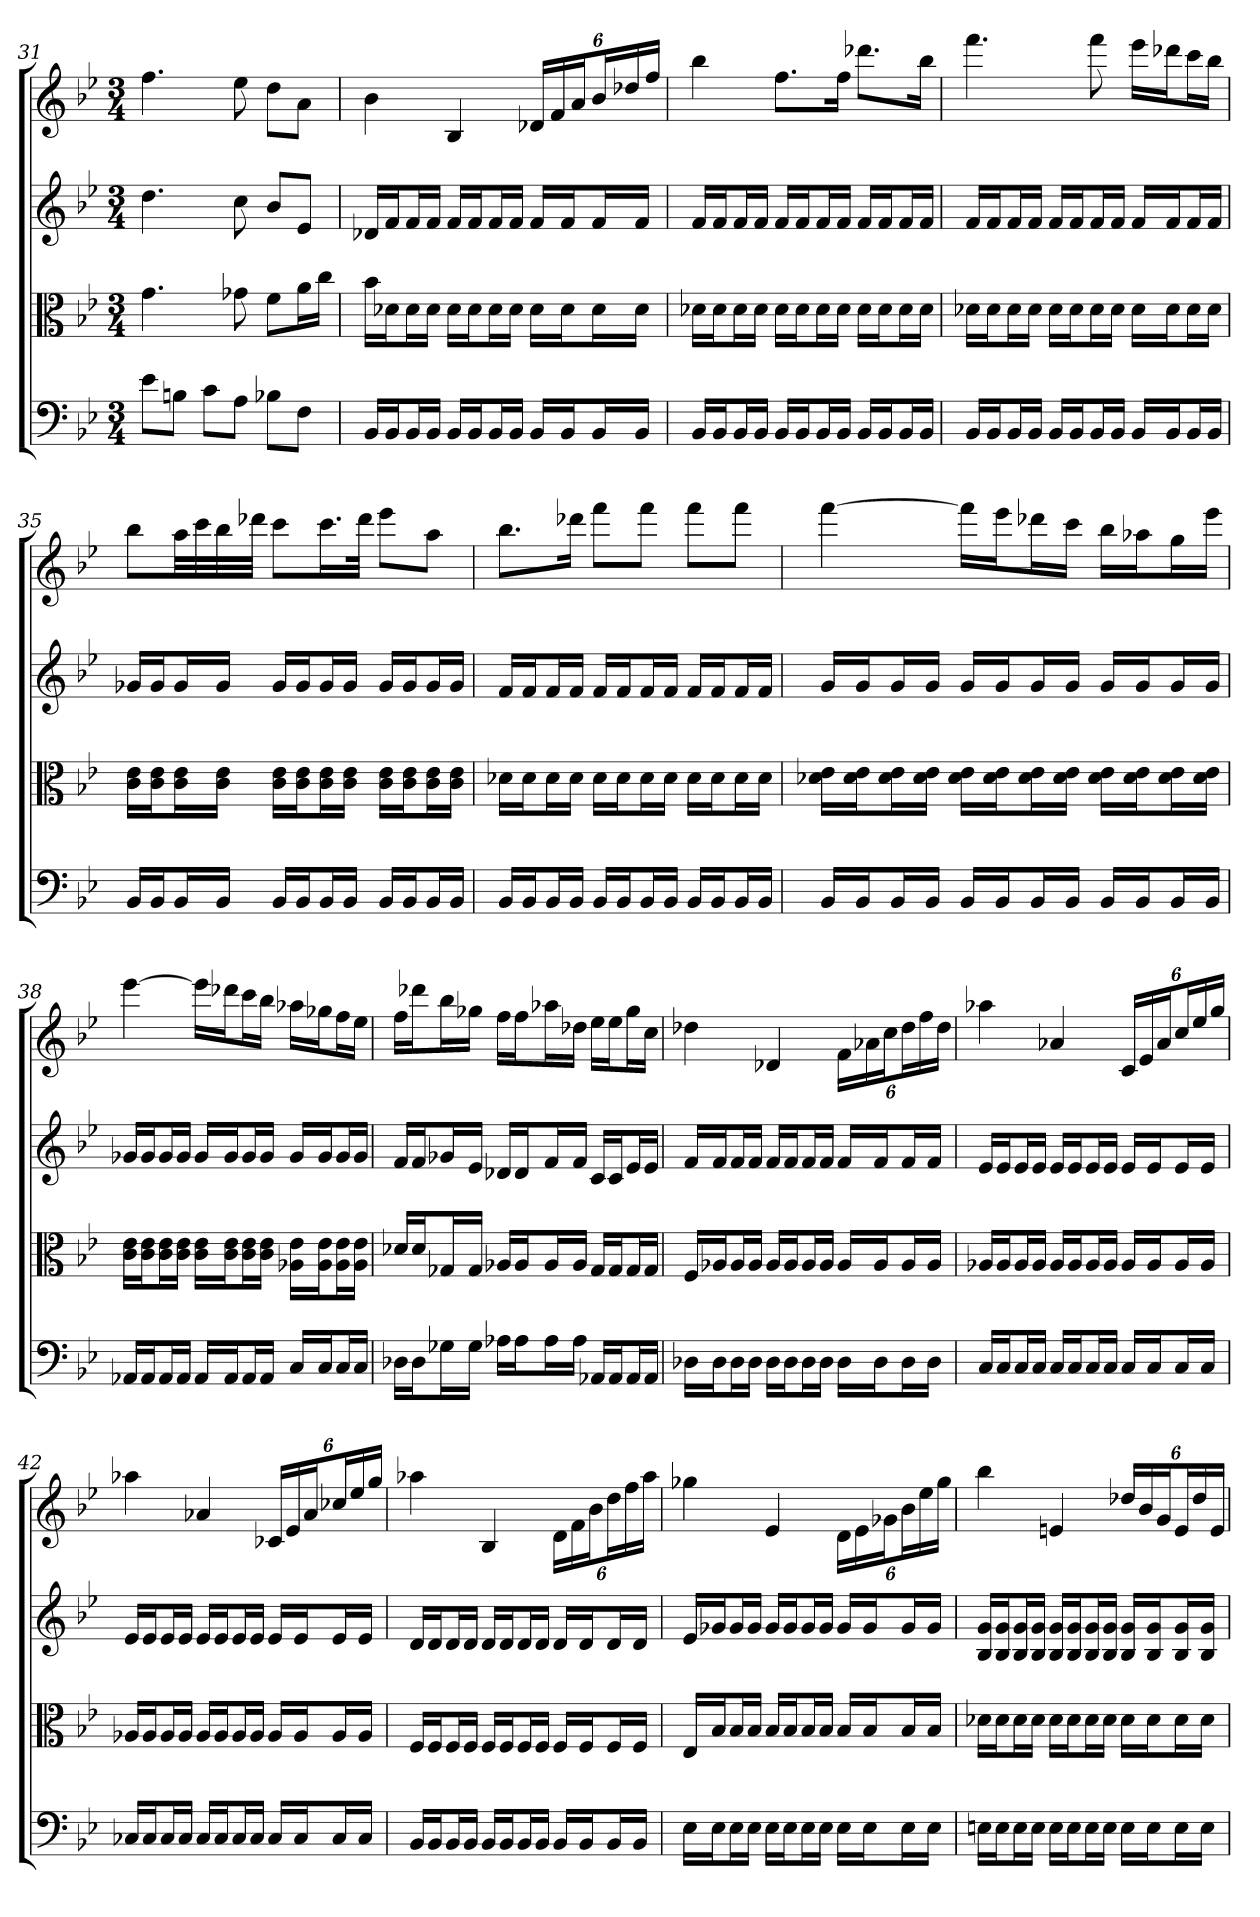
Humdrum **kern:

**kern	**kern	**kern	**kern
*part4	*part3	*part2	*part1
*staff4	*staff3	*staff2	*staff1
*clefF4	*clefC3	*	*
*k[b-e-]	*k[b-e-]	*k[b-e-]	*k[b-e-]
*B-:	*B-:	*B-:	*B-:
*M3/4	*M3/4	*M3/4	*M3/4
=31	=31	=31	=31
8e-\L	4.g	4.dd	4.ff
8Bn\J	.	.	.
8c\L	.	.	.
8A\J	8g-X	8cc	8ee-
8B-X\L	8f\L	8b-L	8ddL
8F\J	16a\L	8e-J	8aJ
.	16cc\JJ	.	.
=32	=32	=32	=32
16BB-/LL	16b-\LL	16d-XLL	4b-
16BB-/J	16d-X\J	16fJ	.
16BB-/L	16d-\L	16fL	.
16BB-/JJ	16d-\JJ	16fJJ	.
16BB-/LL	16d-\LL	16fLL	4B-
16BB-/J	16d-\J	16fJ	.
16BB-/L	16d-\L	16fL	.
16BB-/JJ	16d-\JJ	16fJJ	.
16BB-/LL	16d-\LL	16fLL	24d-XLL
.	.	.	24f
16BB-/J	16d-\J	16fJ	.
.	.	.	24aJ
16BB-/L	16d-\L	16fL	24b-L
.	.	.	24dd-X
16BB-/JJ	16d-\JJ	16fJJ	.
.	.	.	24ffJJ
=33	=33	=33	=33
16BB-/LL	16d-X\LL	16fLL	4bb-
16BB-/J	16d-\J	16fJ	.
16BB-/L	16d-\L	16fL	.
16BB-/JJ	16d-\JJ	16fJJ	.
16BB-/LL	16d-\LL	16fLL	8.ffL
16BB-/J	16d-\J	16fJ	.
16BB-/L	16d-\L	16fL	.
16BB-/JJ	16d-\JJ	16fJJ	16ffJk
16BB-/LL	16d-\LL	16fLL	8.ddd-XL
16BB-/J	16d-\J	16fJ	.
16BB-/L	16d-\L	16fL	.
16BB-/JJ	16d-\JJ	16fJJ	16bb-Jk
=34	=34	=34	=34
16BB-/LL	16d-X\LL	16fLL	4.fff
16BB-/J	16d-\J	16fJ	.
16BB-/L	16d-\L	16fL	.
16BB-/JJ	16d-\JJ	16fJJ	.
16BB-/LL	16d-\LL	16fLL	.
16BB-/J	16d-\J	16fJ	.
16BB-/L	16d-\L	16fL	8fff
16BB-/JJ	16d-\JJ	16fJJ	.
16BB-/LL	16d-\LL	16fLL	16eee-LL
16BB-/J	16d-\J	16fJ	16ddd-XJ
16BB-/L	16d-\L	16fL	16cccL
16BB-/JJ	16d-\JJ	16fJJ	16bb-JJ
=35	=35	=35	=35
16BB-/LL	16c\ 16e-\LL	16g-XLL	8bb-L
16BB-/J	16c\ 16e-\J	16g-J	.
16BB-/L	16c\ 16e-\L	16g-L	32aaLL
.	.	.	32ccc
16BB-/JJ	16c\ 16e-\JJ	16g-JJ	32bb-
.	.	.	32ddd-XJJJ
16BB-/LL	16c\ 16e-\LL	16g-LL	8cccL
16BB-/J	16c\ 16e-\J	16g-J	.
16BB-/L	16c\ 16e-\L	16g-L	16.cccL
16BB-/JJ	16c\ 16e-\JJ	16g-JJ	.
.	.	.	32ddd-JJk
16BB-/LL	16c\ 16e-\LL	16g-LL	8eee-L
16BB-/J	16c\ 16e-\J	16g-J	.
16BB-/L	16c\ 16e-\L	16g-L	8aaJ
16BB-/JJ	16c\ 16e-\JJ	16g-JJ	.
=36	=36	=36	=36
16BB-/LL	16d-X\LL	16fLL	8.bb-L
16BB-/J	16d-\J	16fJ	.
16BB-/L	16d-\L	16fL	.
16BB-/JJ	16d-\JJ	16fJJ	16ddd-XJk
16BB-/LL	16d-\LL	16fLL	8fffL
16BB-/J	16d-\J	16fJ	.
16BB-/L	16d-\L	16fL	8fffJ
16BB-/JJ	16d-\JJ	16fJJ	.
16BB-/LL	16d-\LL	16fLL	8fffL
16BB-/J	16d-\J	16fJ	.
16BB-/L	16d-\L	16fL	8fffJ
16BB-/JJ	16d-\JJ	16fJJ	.
=37	=37	=37	=37
16BB-/LL	16d-X\ 16e-\LL	16gLL	[4fff
16BB-/J	16d-\ 16e-\J	16gJ	.
16BB-/L	16d-\ 16e-\L	16gL	.
16BB-/JJ	16d-\ 16e-\JJ	16gJJ	.
16BB-/LL	16d-\ 16e-\LL	16gLL	16fffLL]
16BB-/J	16d-\ 16e-\J	16gJ	16eee-J
16BB-/L	16d-\ 16e-\L	16gL	16ddd-XL
16BB-/JJ	16d-\ 16e-\JJ	16gJJ	16cccJJ
16BB-/LL	16d-\ 16e-\LL	16gLL	16bb-LL
16BB-/J	16d-\ 16e-\J	16gJ	16aa-XJ
16BB-/L	16d-\ 16e-\L	16gL	16ggL
16BB-/JJ	16d-\ 16e-\JJ	16gJJ	16eee-JJ
=38	=38	=38	=38
16AA-X/LL	16c\ 16e-\LL	16g-XLL	[4eee-
16AA-/J	16c\ 16e-\J	16g-J	.
16AA-/L	16c\ 16e-\L	16g-L	.
16AA-/JJ	16c\ 16e-\JJ	16g-JJ	.
16AA-/LL	16c\ 16e-\LL	16g-LL	16eee-LL]
16AA-/J	16c\ 16e-\J	16g-J	16ddd-XJ
16AA-/L	16c\ 16e-\L	16g-L	16cccL
16AA-/JJ	16c\ 16e-\JJ	16g-JJ	16bb-JJ
16C/LL	16A-X\ 16e-\LL	16g-LL	16aa-XLL
16C/J	16A-\ 16e-\J	16g-J	16gg-XJ
16C/L	16A-\ 16e-\L	16g-L	16ffL
16C/JJ	16A-\ 16e-\JJ	16g-JJ	16ee-JJ
=39	=39	=39	=39
16D-X\LL	16d-X/LL	16fLL	16ffLL
16D-\J	16d-/J	16fJ	16ddd-XJ
16G-X\L	16G-X/L	16g-XL	16bb-L
16G-\JJ	16G-/JJ	16e-JJ	16gg-XJJ
16A-X\LL	16A-X/LL	16d-XLL	16ffLL
16A-\J	16A-/J	16d-J	16ffJ
16A-\L	16A-/L	16fL	16aa-XL
16A-\JJ	16A-/JJ	16fJJ	16dd-XJJ
16AA-X/LL	16G-/LL	16cLL	16ee-LL
16AA-/J	16G-/J	16cJ	16ee-J
16AA-/L	16G-/L	16e-L	16gg-L
16AA-/JJ	16G-/JJ	16e-JJ	16ccJJ
=40	=40	=40	=40
16D-X\LL	16F/LL	16fLL	4dd-X
16D-\J	16A-X/J	16fJ	.
16D-\L	16A-/L	16fL	.
16D-\JJ	16A-/JJ	16fJJ	.
16D-\LL	16A-/LL	16fLL	4d-X
16D-\J	16A-/J	16fJ	.
16D-\L	16A-/L	16fL	.
16D-\JJ	16A-/JJ	16fJJ	.
16D-\LL	16A-/LL	16fLL	24fLL
.	.	.	24a-X
16D-\J	16A-/J	16fJ	.
.	.	.	24ccJ
16D-\L	16A-/L	16fL	24dd-L
.	.	.	24ff
16D-\JJ	16A-/JJ	16fJJ	.
.	.	.	24dd-JJ
=41	=41	=41	=41
16C/LL	16A-X/LL	16e-LL	4aa-X
16C/J	16A-/J	16e-J	.
16C/L	16A-/L	16e-L	.
16C/JJ	16A-/JJ	16e-JJ	.
16C/LL	16A-/LL	16e-LL	4a-X
16C/J	16A-/J	16e-J	.
16C/L	16A-/L	16e-L	.
16C/JJ	16A-/JJ	16e-JJ	.
16C/LL	16A-/LL	16e-LL	24cLL
.	.	.	24e-
16C/J	16A-/J	16e-J	.
.	.	.	24a-J
16C/L	16A-/L	16e-L	24ccL
.	.	.	24ee-
16C/JJ	16A-/JJ	16e-JJ	.
.	.	.	24ggJJ
=42	=42	=42	=42
16C-X/LL	16A-X/LL	16e-LL	4aa-X
16C-/J	16A-/J	16e-J	.
16C-/L	16A-/L	16e-L	.
16C-/JJ	16A-/JJ	16e-JJ	.
16C-/LL	16A-/LL	16e-LL	4a-X
16C-/J	16A-/J	16e-J	.
16C-/L	16A-/L	16e-L	.
16C-/JJ	16A-/JJ	16e-JJ	.
16C-/LL	16A-/LL	16e-LL	24c-XLL
.	.	.	24e-
16C-/J	16A-/J	16e-J	.
.	.	.	24a-J
16C-/L	16A-/L	16e-L	24cc-XL
.	.	.	24ee-
16C-/JJ	16A-/JJ	16e-JJ	.
.	.	.	24ggJJ
=43	=43	=43	=43
16BB-/LL	16F/LL	16dLL	4aa-X
16BB-/J	16F/J	16dJ	.
16BB-/L	16F/L	16dL	.
16BB-/JJ	16F/JJ	16dJJ	.
16BB-/LL	16F/LL	16dLL	4B-
16BB-/J	16F/J	16dJ	.
16BB-/L	16F/L	16dL	.
16BB-/JJ	16F/JJ	16dJJ	.
16BB-/LL	16F/LL	16dLL	24dLL
.	.	.	24f
16BB-/J	16F/J	16dJ	.
.	.	.	24b-J
16BB-/L	16F/L	16dL	24ddL
.	.	.	24ff
16BB-/JJ	16F/JJ	16dJJ	.
.	.	.	24aa-JJ
=44	=44	=44	=44
16E-\LL	16E-/LL	16e-LL	4gg-X
16E-\J	16B-/J	16g-XJ	.
16E-\L	16B-/L	16g-L	.
16E-\JJ	16B-/JJ	16g-JJ	.
16E-\LL	16B-/LL	16g-LL	4e-
16E-\J	16B-/J	16g-J	.
16E-\L	16B-/L	16g-L	.
16E-\JJ	16B-/JJ	16g-JJ	.
16E-\LL	16B-/LL	16g-LL	24dLL
.	.	.	24e-
16E-\J	16B-/J	16g-J	.
.	.	.	24g-XJ
16E-\L	16B-/L	16g-L	24b-L
.	.	.	24ee-
16E-\JJ	16B-/JJ	16g-JJ	.
.	.	.	24gg-JJ
=45	=45	=45	=45
16En\LL	16d-X\LL	16B- 16gLL	4bb-
16E\J	16d-\J	16B- 16gJ	.
16E\L	16d-\L	16B- 16gL	.
16E\JJ	16d-\JJ	16B- 16gJJ	.
16E\LL	16d-\LL	16B- 16gLL	4en
16E\J	16d-\J	16B- 16gJ	.
16E\L	16d-\L	16B- 16gL	.
16E\JJ	16d-\JJ	16B- 16gJJ	.
16E\LL	16d-\LL	16B- 16gLL	24dd-XLL
.	.	.	24b-
16E\J	16d-\J	16B- 16gJ	.
.	.	.	24gJ
16E\L	16d-\L	16B- 16gL	24eL
.	.	.	24dd-
16E\JJ	16d-\JJ	16B- 16gJJ	.
.	.	.	24eJJ
=	=	=	=
*-	*-	*-	*-
